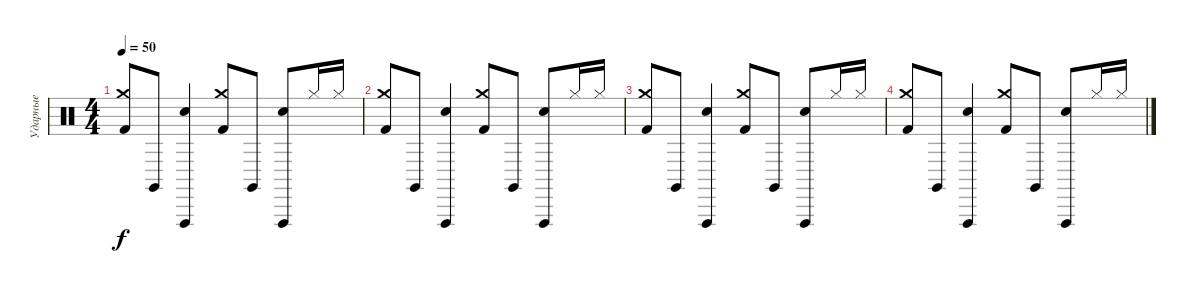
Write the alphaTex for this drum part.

\track ("Ударные" "Ударные") {instrument percussion}
\staff {score}
\articulation defaults
\ts (4 4)
\tempo 50
\clef neutral
\ks c
("Kick (hit) 2" "Crash medium (hit)").8{dy f} "Claves (hit)".8 ("Hand Clap (hit)" "Vibraslap (hit)").4 ("Kick (hit) 2" "Crash medium (hit)").8 "Claves (hit)".8 ("Hand Clap (hit)" "Vibraslap (hit)").8 "Hi-Hat (closed)".16 "Hi-Hat (closed)".16 |
("Kick (hit) 2" "Crash medium (hit)").8 "Claves (hit)".8 ("Hand Clap (hit)" "Vibraslap (hit)").4 ("Kick (hit) 2" "Crash medium (hit)").8 "Claves (hit)".8 ("Hand Clap (hit)" "Vibraslap (hit)").8 "Hi-Hat (closed)".16 "Hi-Hat (closed)".16 |
("Kick (hit) 2" "Crash medium (hit)").8 "Claves (hit)".8 ("Hand Clap (hit)" "Vibraslap (hit)").4 ("Kick (hit) 2" "Crash medium (hit)").8 "Claves (hit)".8 ("Hand Clap (hit)" "Vibraslap (hit)").8 "Hi-Hat (closed)".16 "Hi-Hat (closed)".16 |
("Kick (hit) 2" "Crash medium (hit)").8 "Claves (hit)".8 ("Hand Clap (hit)" "Vibraslap (hit)").4 ("Kick (hit) 2" "Crash medium (hit)").8 "Claves (hit)".8 ("Hand Clap (hit)" "Vibraslap (hit)").8 "Hi-Hat (closed)".16 "Hi-Hat (closed)".16
